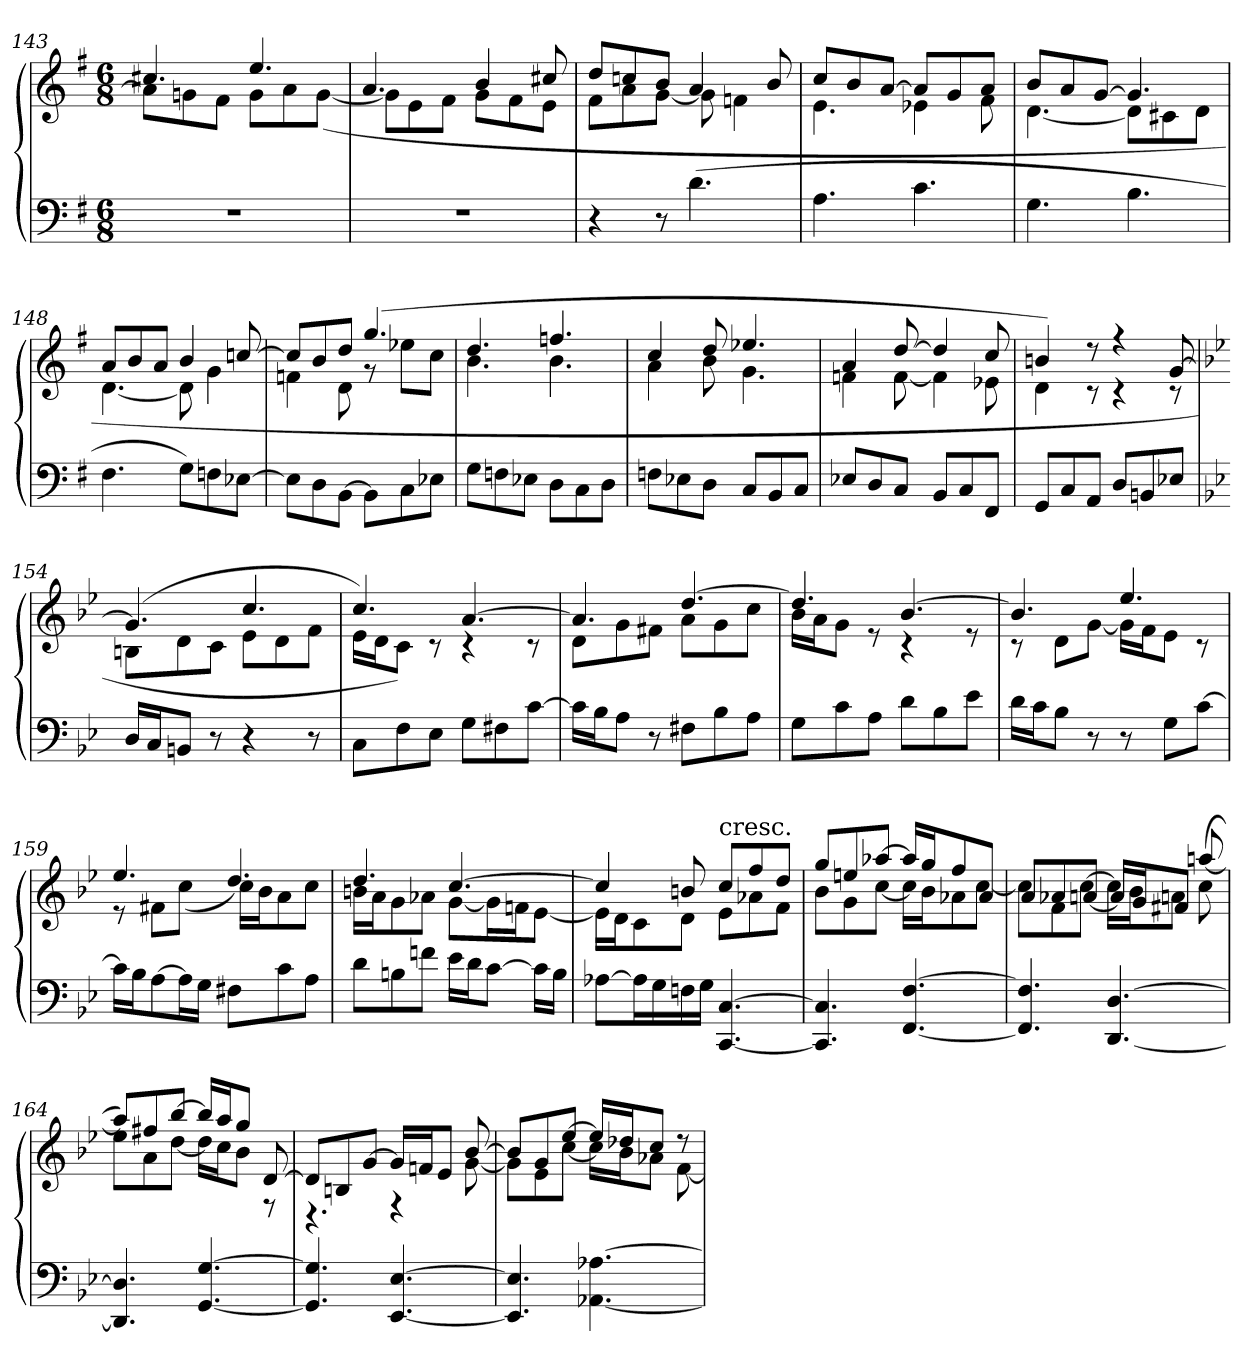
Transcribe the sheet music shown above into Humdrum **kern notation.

**kern	**kern
*part1	*part1
*staff2	*staff1
*clefF4	*clefG2
*k[f#]	*k[f#]
*M6/8	*M6/8
=143	=143
*	*^
2.r	4.cc#X/	8a\L]
.	.	8gn\
.	.	8f#\J
.	4.ee/	8g\L
.	.	8a\
.	.	([8g\J
=144	=144	=144
2.r	4.a/	8g\L]
.	.	8e\
.	.	8f#\J
.	4b/	8g\L
.	.	8f#\
.	8cc#X/	8e\J
=145	=145	=145
4r	8dd/L	8f#\L
.	8ccn/	8a\
8r	8b/J	[8g\J
(4.d\	4a/	8g\]
.	.	4fn\
.	8b/	.
=146	=146	=146
4.A\	8cc/L	4.e\
.	8b/	.
.	[8a/J	.
4.c\	8a/L]	4e-X\
.	8g/	.
.	8a/J	8f#\
=147	=147	=147
4.G\	8b/L	[4.d\
.	8a/	.
.	[8g/J	.
4.B\	4.g/]	8d\L]
.	.	8c#X\
.	.	8d\J
=148	=148	=148
4.F#\	8a/L	[4.d\
.	8b/	.
.	8a/J	.
8G\L)	4b/	8d\]
8Fn\	.	4g\
[8E-X\J	[8ccn/	.
=149	=149	=149
8E-\L]	8cc/L]	4fn\
8D\	8b/	.
[8BB\J	8dd/J	8d\
8BB\L]	(4.gg/	8r
8C\	.	8ee-X\L
8E-X\J	.	8cc\J
=150	=150	=150
8G\L	4.dd/	4.b\
8Fn\	.	.
8E-X\J	.	.
8D\L	4.ffn/	4.b\
8C\	.	.
8D\J	.	.
=151	=151	=151
8Fn\L	4cc/	4a\
8E-X\	.	.
8D\J	8dd/	8b\
8C/L	4.ee-X/	4.g\
8BB/	.	.
8C/J	.	.
=152	=152	=152
8E-X/L	4a/	4fn\
8D/	.	.
8C/J	[8dd/	[8f\
8BB/L	4dd/]	4f\]
8C/	.	.
8FF#/J	8cc/	8e-X\
=153	=153	=153
8GG/L	4bn/)	4d\
8C/	.	.
8AA/J	8r	8r
8D/L	4r	4r
8BBn/	.	.
8E-X/J	[8g/	8r
=154	=154	=154
*k[b-e-]	*k[b-e-]	*
*	*MM80	*
16D/LL	(4.g/]	8Bn\L
16C/J	.	.
8BBn/J	.	8d\
8r	.	8c\J
4r	4.cc/	8e-\L
.	.	8d\
8r	.	8f\J
=155	=155	=155
8C\L	4.cc/)	16e-\LL
.	.	16d\J
8F\	.	8c\J)
8E-\J	.	8r
8G\L	[4.a/	4r
8F#X\	.	.
[8c\J	.	8r
=156	=156	=156
16c\LL]	4.a/]	8d\L
16B-\J	.	.
8A\J	.	8g\
8r	.	8f#X\J
8F#X\L	[4.dd/	8a\L
8B-\	.	8g\
8A\J	.	8cc\J
=157	=157	=157
8G\L	4.dd/]	16b-\LL
.	.	16a\J
8c\	.	8g\J
8A\J	.	8r
8d\L	[4.b-/	4r
8B-\	.	.
8e-\J	.	8r
=158	=158	=158
16d\LL	4.b-/]	8r
16c\J	.	.
8B-\J	.	8d\L
8r	.	[8g\J
8r	4.ee-/	16g\LL]
.	.	16f\J
8G\L	.	8e-\J
[8c\J	.	8r
=159	=159	=159
16c\LL]	4.ee-/	8r
16B-\J	.	.
[8A\	.	8f#X\L
16A\L]	.	(8cc\J
16G\JJ	.	.
8F#X\L	4.dd/)	16cc\LL
.	.	16b-\J
8c\	.	8a\
8A\J	.	8cc\J
=160	=160	=160
8d\L	4.dd/	16bn\LL
.	.	16a\J
8Bn\	.	8g\
8fn\J	.	8a-X\J
16e-\LL	[4.cc/	[8g\L
16d\J	.	.
[8c\J	.	16g\L]
.	.	16fn\J
16c\LL]	.	[8e-\J
16B\JJ	.	.
=161	=161	=161
[8A-X\L	4cc/]	16e-\LL]
.	.	16d\J
16A-\L]	.	8c\
16G\	.	.
16Fn\	8bn/	8d\J
16G\JJ	.	.
!	!LO:TX:t=cresc.	!
[4.CC/ [4.C/	8cc/L	8e-\L
.	8ff/	8a-X\
.	8dd/J	8f\J
=162	=162	=162
4.CC]/ 4.C]/	8gg/L	8b-\L
.	8een/	8g\
.	[8aa-X/J	[8cc\J
[4.FF/ [4.F/	16aa-/LL]	16cc\LL]
.	16gg/J	16b-\J
.	8ff/	8a-X\
.	8a-/J	[8cc\J
=163	=163	=163
4.FF]/ 4.F]/	8cc\L]	8a/L
.	8f\	8a-X/
.	[8cc\J	[8an/J
[4.DD/ [4.D/	16cc\LL]	16a/LL]
.	16b-\J	16g/J
.	8an\J	8f#X/J
.	(8cc\	[8aan/
=164	=164	=164
4.DD]/ 4.D]/	8aa/L]	8ee-\L)
.	8ff#X/	8a\
.	[8bb-/J	[8dd\J
[4.GG/ [4.G/	16bb-/LL]	16dd\LL]
.	16aa/J	16cc\J
.	8gg/J	8b-\J
.	[8d/	8r
=165	=165	=165
4.GG]/ 4.G]/	8d/L]	4.r
.	8Bn/	.
.	[8g/J	.
[4.EE-/ [4.E-/	16g/LL]	4r
.	16fn/J	.
.	8e-/J	.
.	[8b-/	[8g\
=166	=166	=166
4.EE-]/ 4.E-]/	8b-/L]	8g\L]
.	8g/	8e-\
.	[8ee-/J	[8cc\J
[4.AA-X\ [4.A-X\	16ee-/LL]	16cc\LL]
.	16dd-X/J	16b-\J
.	8cc/J	8a-X\J
.	8r	[8f\
*	*v	*v
=	=
*-	*-
